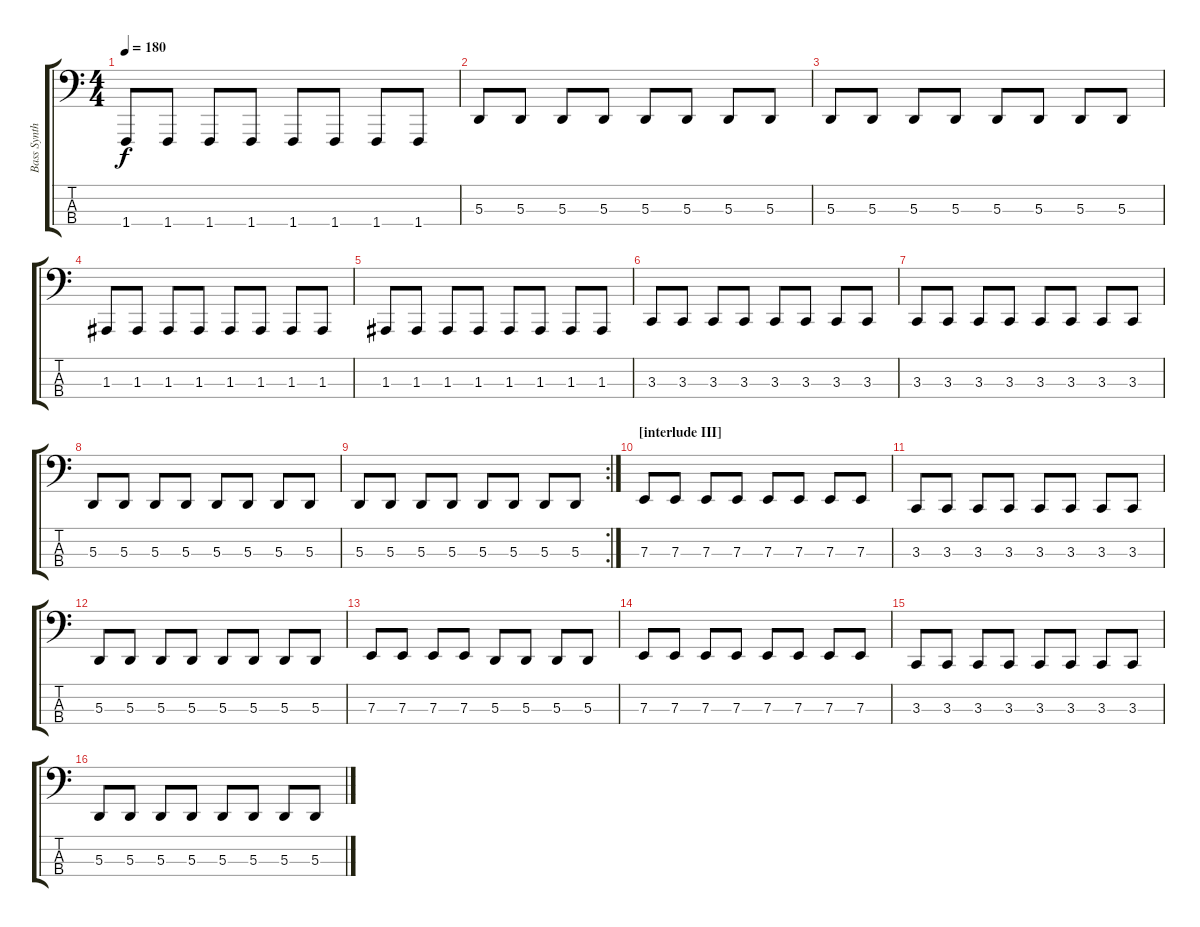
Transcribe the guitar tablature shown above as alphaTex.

\track ("Bass Synth" "Bass Synth") {instrument lead8bassandlead}
\staff {score tabs}
\tuning (G2 D2 A1 E1) {hide}
\ts (4 4)
\tempo 180
\clef f4
\ks c
1.4.8{dy f} 1.4.8 1.4.8 1.4.8 1.4.8 1.4.8 1.4.8 1.4.8 |
5.3.8 5.3.8 5.3.8 5.3.8 5.3.8 5.3.8 5.3.8 5.3.8 |
5.3.8 5.3.8 5.3.8 5.3.8 5.3.8 5.3.8 5.3.8 5.3.8 |
1.3.8 1.3.8 1.3.8 1.3.8 1.3.8 1.3.8 1.3.8 1.3.8 |
1.3.8 1.3.8 1.3.8 1.3.8 1.3.8 1.3.8 1.3.8 1.3.8 |
3.3.8 3.3.8 3.3.8 3.3.8 3.3.8 3.3.8 3.3.8 3.3.8 |
3.3.8 3.3.8 3.3.8 3.3.8 3.3.8 3.3.8 3.3.8 3.3.8 |
5.3.8 5.3.8 5.3.8 5.3.8 5.3.8 5.3.8 5.3.8 5.3.8 |
\rc 2
5.3.8 5.3.8 5.3.8 5.3.8 5.3.8 5.3.8 5.3.8 5.3.8 |
\section ("" "[interlude III]")
7.3.8 7.3.8 7.3.8 7.3.8 7.3.8 7.3.8 7.3.8 7.3.8 |
3.3.8 3.3.8 3.3.8 3.3.8 3.3.8 3.3.8 3.3.8 3.3.8 |
5.3.8 5.3.8 5.3.8 5.3.8 5.3.8 5.3.8 5.3.8 5.3.8 |
7.3.8 7.3.8 7.3.8 7.3.8 5.3.8 5.3.8 5.3.8 5.3.8 |
7.3.8 7.3.8 7.3.8 7.3.8 7.3.8 7.3.8 7.3.8 7.3.8 |
3.3.8 3.3.8 3.3.8 3.3.8 3.3.8 3.3.8 3.3.8 3.3.8 |
5.3.8 5.3.8 5.3.8 5.3.8 5.3.8 5.3.8 5.3.8 5.3.8
